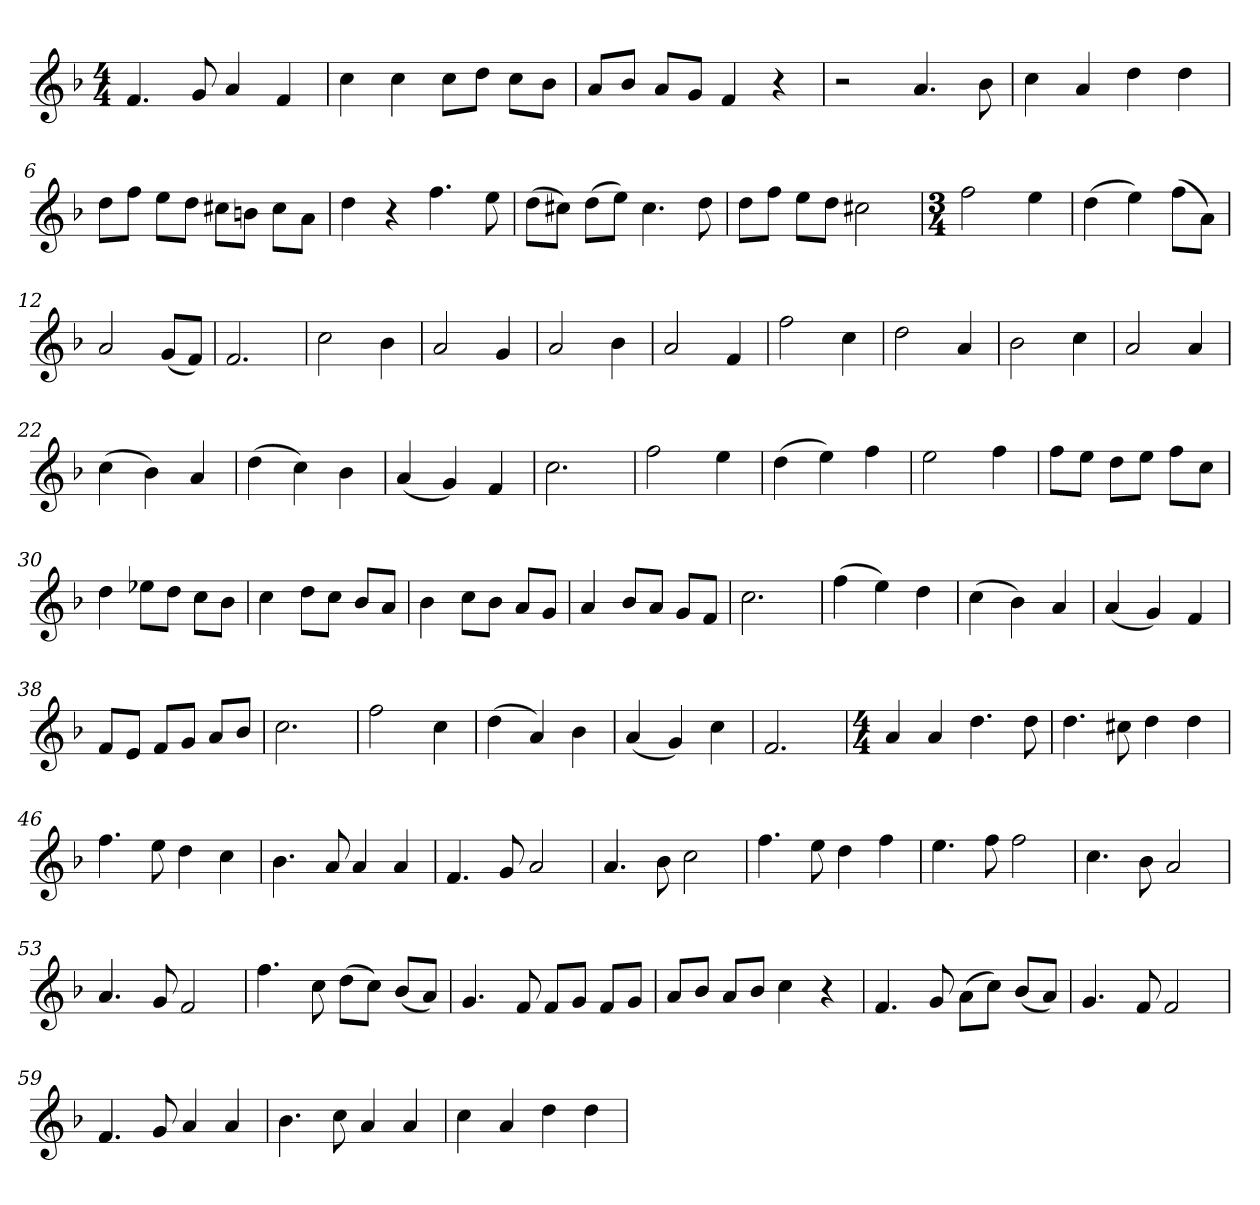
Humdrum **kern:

**kern
*part1
*staff1
*clefG2
*k[b-]
*F:
*M4/4
*MM120
=1
4.f
8g
4a
4f
=2
4cc
4cc
8cc\L
8dd\J
8cc\L
8b-\J
=3
8a/L
8b-/J
8a/L
8g/J
4f
4r
=4
2r
4.a
8b-
=5
4cc
4a
4dd
4dd
=6
8dd\L
8ff\J
8ee\L
8dd\J
8cc#X\L
8bn\J
8cc#\L
8a\J
=7
4dd
4r
4.ff
8ee
=8
(8dd\L
8cc#X\J)
(8dd\L
8ee\J)
4.cc#
8dd
=9
8dd\L
8ff\J
8ee\L
8dd\J
2cc#X
=10
*M3/4
2ff
4ee
=11
(4dd
4ee)
(8ff\L
8a\J)
=12
2a
(8g/L
8f/J)
=13
2.f
=14
2cc
4b-
=15
2a
4g
=16
2a
4b-
=17
2a
4f
=18
2ff
4cc
=19
2dd
4a
=20
2b-
4cc
=21
2a
4a
=22
(4cc
4b-)
4a
=23
(4dd
4cc)
4b-
=24
(4a
4g)
4f
=25
2.cc
=26
2ff
4ee
=27
(4dd
4ee)
4ff
=28
2ee
4ff
=29
8ff\L
8ee\J
8dd\L
8ee\J
8ff\L
8cc\J
=30
4dd
8ee-X\L
8dd\J
8cc\L
8b-\J
=31
4cc
8dd\L
8cc\J
8b-/L
8a/J
=32
4b-
8cc\L
8b-\J
8a/L
8g/J
=33
4a
8b-/L
8a/J
8g/L
8f/J
=34
2.cc
=35
(4ff
4ee)
4dd
=36
(4cc
4b-)
4a
=37
(4a
4g)
4f
=38
8f/L
8e/J
8f/L
8g/J
8a/L
8b-/J
=39
2.cc
=40
2ff
4cc
=41
(4dd
4a)
4b-
=42
(4a
4g)
4cc
=43
2.f
=44
*M4/4
4a
4a
4.dd
8dd
=45
4.dd
8cc#X
4dd
4dd
=46
4.ff
8ee
4dd
4cc
=47
4.b-
8a
4a
4a
=48
4.f
8g
2a
=49
4.a
8b-
2cc
=50
4.ff
8ee
4dd
4ff
=51
4.ee
8ff
2ff
=52
4.cc
8b-
2a
=53
4.a
8g
2f
=54
4.ff
8cc
(8dd\L
8cc\J)
(8b-/L
8a/J)
=55
4.g
8f
8f/L
8g/J
8f/L
8g/J
=56
8a/L
8b-/J
8a/L
8b-/J
4cc
4r
=57
4.f
8g
(8a\L
8cc\J)
(8b-/L
8a/J)
=58
4.g
8f
2f
=59
4.f
8g
4a
4a
=60
4.b-
8cc
4a
4a
=61
4cc
4a
4dd
4dd
=
*-
